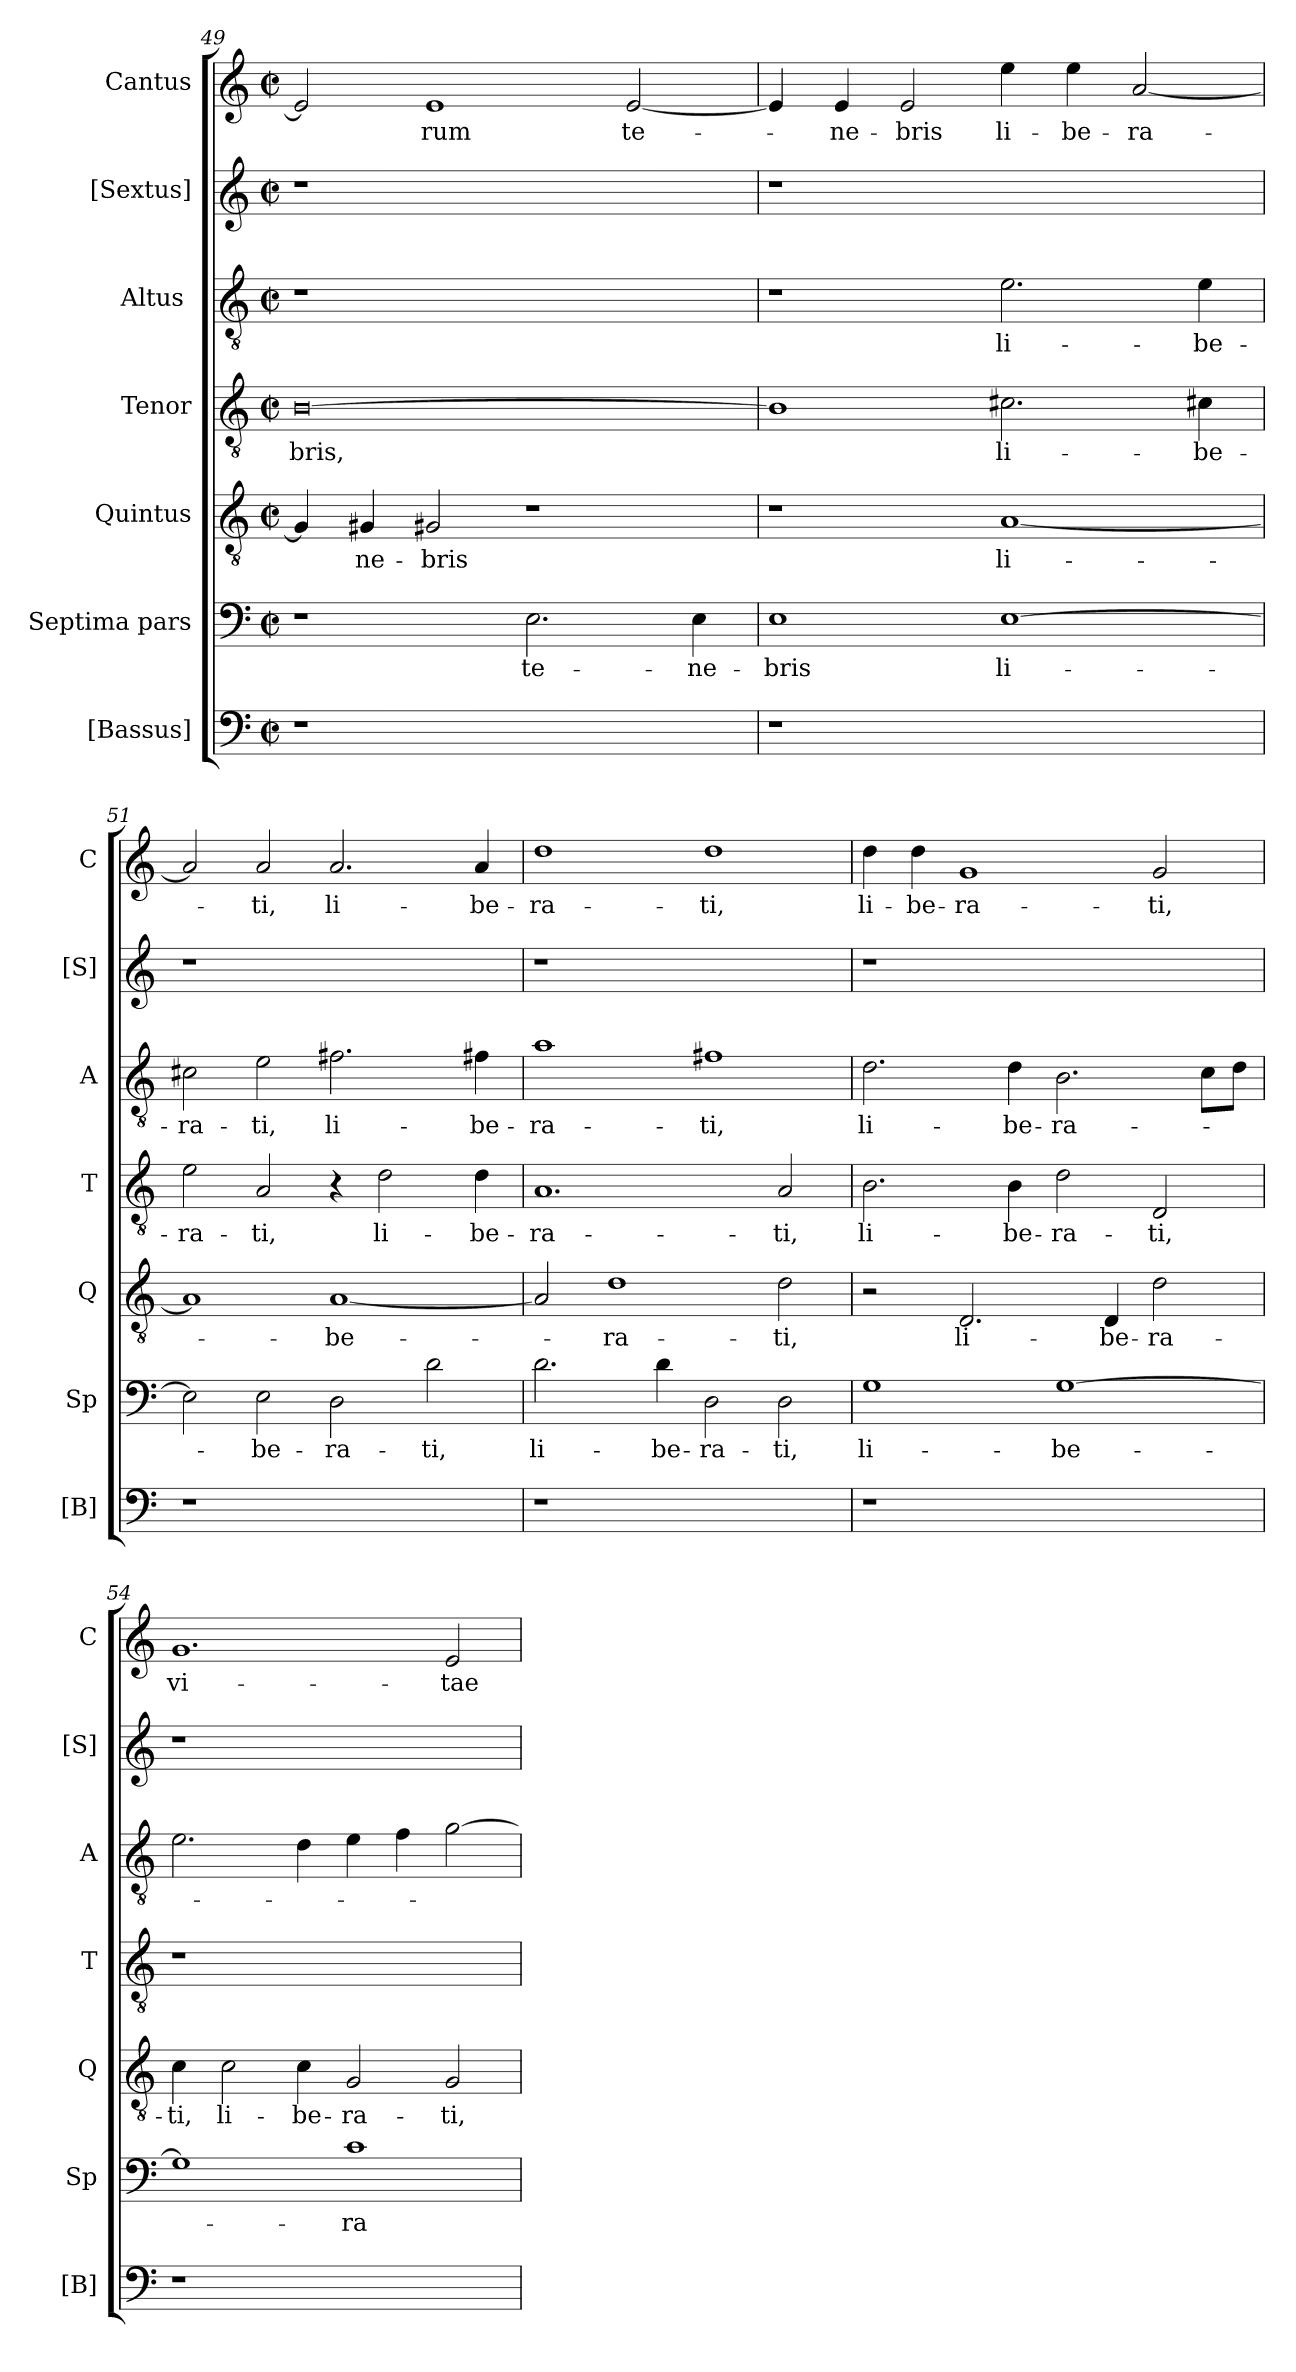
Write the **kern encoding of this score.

**kern	**kern	**text	**kern	**text	**kern	**text	**kern	**text	**kern	**kern	**text
*part7	*part6	*part6	*part5	*part5	*part4	*part4	*part3	*part3	*part2	*part1	*part1
*staff7	*staff6	*staff6	*staff5	*staff5	*staff4	*staff4	*staff3	*staff3	*staff2	*staff1	*staff1
*I"[Bassus]	*I"Septima pars	*	*I"Quintus	*	*I"Tenor	*	*I"Altus 	*	*I"[Sextus]	*I"Cantus	*
*I'[B]	*I'Sp	*	*I'Q	*	*I'T	*	*I'A	*	*I'[S]	*I'C	*
*clefF4	*clefF4	*	*clefGv2	*	*clefGv2	*	*clefGv2	*	*clefG2	*clefG2	*
*k[]	*k[]	*	*k[]	*	*k[]	*	*k[]	*	*k[]	*k[]	*
*C:	*C:	*	*C:	*	*C:	*	*C:	*	*C:	*C:	*
*M2/2	*M2/2	*	*M2/2	*	*M2/2	*	*M2/2	*	*M2/2	*M2/2	*
*met(c|)	*met(c|)	*	*met(c|)	*	*met(c|)	*	*met(c|)	*	*met(c|)	*met(c|)	*
=49	=49	=49	=49	=49	=49	=49	=49	=49	=49	=49	=49
1r	1r	.	4G#/]	.	[0B\	-bris,	1r	.	1r	2e/]	.
.	.	.	4G#X/	-ne-	.	.	.	.	.	.	.
.	.	.	2G#X/	-bris	.	.	.	.	.	1e/	-rum
1ryy	2.E\	te-	1r	.	.	.	1ryy	.	1ryy	.	.
.	.	.	.	.	.	.	.	.	.	[2e/	te-
.	4E\	-ne-	.	.	.	.	.	.	.	.	.
=50	=50	=50	=50	=50	=50	=50	=50	=50	=50	=50	=50
1r	1E\	-bris	1r	.	1B\]	.	1r	.	1r	4e/]	.
.	.	.	.	.	.	.	.	.	.	4e/	-ne-
.	.	.	.	.	.	.	.	.	.	2e/	-bris
1ryy	[1E\	li-	[1A/	li-	2.c#X\	li-	2.e\	li-	1ryy	4ee\	li-
.	.	.	.	.	.	.	.	.	.	4ee\	-be-
.	.	.	.	.	.	.	.	.	.	[2a/	-ra-
.	.	.	.	.	4c#X\	-be-	4e\	-be-	.	.	.
=51	=51	=51	=51	=51	=51	=51	=51	=51	=51	=51	=51
1r	2E\]	.	1A/]	.	2e\	-ra-	2c#X\	-ra-	1r	2a/]	.
.	2E\	-be-	.	.	2A/	-ti,	2e\	-ti,	.	2a/	-ti,
1ryy	2D\	-ra-	[1A/	-be-	4r	.	2.f#X\	li-	1ryy	2.a/	li-
.	.	.	.	.	2d\	li-	.	.	.	.	.
.	2d\	-ti,	.	.	.	.	.	.	.	.	.
.	.	.	.	.	4d\	-be-	4f#X\	-be-	.	4a/	-be-
=52	=52	=52	=52	=52	=52	=52	=52	=52	=52	=52	=52
1r	2.d\	li-	2A/]	.	1.A/	-ra-	1a\	-ra-	1r	1dd\	-ra-
.	.	.	1d\	-ra-	.	.	.	.	.	.	.
.	4d\	-be-	.	.	.	.	.	.	.	.	.
1ryy	2D\	-ra-	.	.	.	.	1f#X\	-ti,	1ryy	1dd\	-ti,
.	2D\	-ti,	2d\	-ti,	2A/	-ti,	.	.	.	.	.
=53	=53	=53	=53	=53	=53	=53	=53	=53	=53	=53	=53
1r	1G\	li-	2r	.	2.B\	li-	2.d\	li-	1r	4dd\	li-
.	.	.	.	.	.	.	.	.	.	4dd\	-be-
.	.	.	2.D/	li-	.	.	.	.	.	1g/	-ra-
.	.	.	.	.	4B\	-be-	4d\	-be-	.	.	.
1ryy	[1G\	-be-	.	.	2d\	-ra-	2.B\	-ra-	1ryy	.	.
.	.	.	4D/	-be-	.	.	.	.	.	.	.
.	.	.	2d\	-ra-	2D/	-ti,	.	.	.	2g/	-ti,
.	.	.	.	.	.	.	8c\L	.	.	.	.
.	.	.	.	.	.	.	8d\J	.	.	.	.
=54	=54	=54	=54	=54	=54	=54	=54	=54	=54	=54	=54
1r	1G\]	.	4c\	-ti,	1r	.	2.e\	.	1r	1.g/	vi-
.	.	.	2c\	li-	.	.	.	.	.	.	.
.	.	.	4c\	-be-	.	.	4d\	.	.	.	.
1ryy	1c\	-ra-	2G/	-ra-	1ryy	.	4e\	.	1ryy	.	.
.	.	.	.	.	.	.	4f\	.	.	.	.
.	.	.	2G/	-ti,	.	.	[2g\	.	.	2e/	-tae
=	=	=	=	=	=	=	=	=	=	=	=
*-	*-	*-	*-	*-	*-	*-	*-	*-	*-	*-	*-
